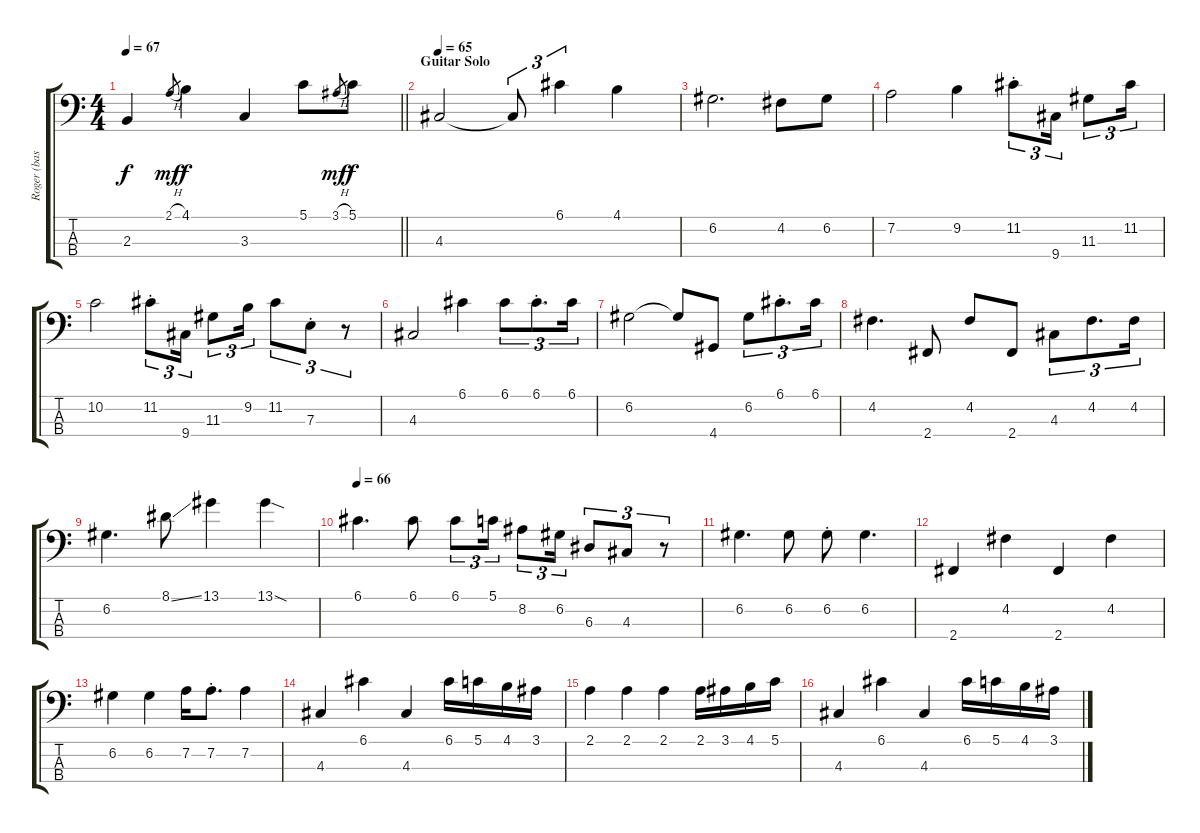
\track ("Roger (bass pick)" "Roger (bas") {instrument electricbasspick}
\staff {score tabs}
\tuning (G2 D2 A1 E1) {hide}
\ts (4 4)
\tempo 67
\clef f4
\barLineRight lightlight
\ks c
2.3.4{dy f} 2.1{h}.8{gr dy mf} 4.1.4{dy f} 3.3.4 5.1.8 3.1{h}.8{gr dy mf} 5.1.8{dy f} |
\section ("" "Guitar Solo")
\tempo 65
4.3.2 4.3{t}.8{tu (3 2)} 6.1.4{tu (3 2)} 4.1.4 |
6.2.2{d} 4.2.8 6.2.8 |
7.2.2 9.2.4 11.2{st}.8{tu (3 2)} 9.4.16{tu (3 2)} 11.3.8{tu (3 2)} 11.2.16{tu (3 2)} |
10.2.2 11.2{st}.8{tu (3 2)} 9.4.16{tu (3 2)} 11.3.8{tu (3 2)} 9.2.16{tu (3 2)} 11.2.8{tu (3 2)} 7.3{st}.8{tu (3 2)} r.8{tu (3 2)} |
4.3.2 6.1.4 6.1.8{tu (3 2)} 6.1{st}.8{d tu (3 2)} 6.1.16{tu (3 2)} |
6.2.2 6.2{t}.8 4.4.8 6.2.8{tu (3 2)} 6.1{st}.8{d tu (3 2)} 6.1.16{tu (3 2)} |
4.2.4{d} 2.4.8 4.2.8 2.4.8 4.3.8{tu (3 2)} 4.2.8{d tu (3 2)} 4.2.16{tu (3 2)} |
6.2.4{d} 8.1{ss}.8 13.1.4 13.1{sod}.4 |
\tempo 66
6.1.4{d} 6.1.8 6.1.8{tu (3 2)} 5.1.16{tu (3 2)} 8.2.8{tu (3 2)} 6.2.16{tu (3 2)} 6.3.8{tu (3 2)} 4.3.8{tu (3 2)} r.8{tu (3 2)} |
6.2.4{d} 6.2.8 6.2{st}.8 6.2.4{d} |
2.4.4 4.2.4 2.4.4 4.2.4 |
6.2.4 6.2.4 7.2.16 7.2{st}.8{d} 7.2.4 |
4.3.4 6.1.4 4.3.4 6.1.16 5.1.16 4.1.16 3.1.16 |
2.1.4 2.1.4 2.1.4 2.1.16 3.1.16 4.1.16 5.1.16 |
4.3.4 6.1.4 4.3.4 6.1.16 5.1.16 4.1.16 3.1.16
